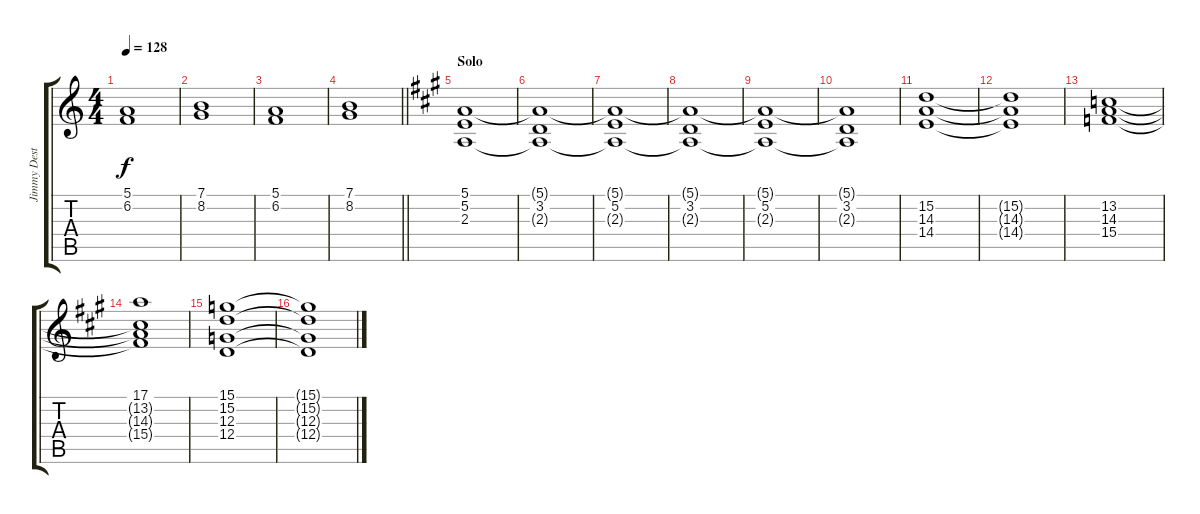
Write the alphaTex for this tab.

\track ("Jimmy Destri" "Jimmy Dest") {instrument fx1rain}
\staff {score tabs}
\tuning (E4 B3 G3 D3 A2 E2) {hide}
\ts (4 4)
\tempo 128
\clef g2
\ks c
(5.1 6.2).1{dy f} |
(7.1 8.2).1 |
(5.1 6.2).1 |
\barLineRight lightlight
(7.1 8.2).1 |
\section ("" "Solo")
\ks a
(5.1 5.2 2.3).1{volume 10 instrument synthstrings2} |
(5.1{t} 3.2 2.3{t}).1 |
(5.1{t} 5.2 2.3{t}).1{volume 13} |
(5.1{t} 3.2 2.3{t}).1 |
(5.1{t} 5.2 2.3{t}).1 |
(5.1{t} 3.2 2.3{t}).1 |
(15.2 14.3 14.4).1 |
(15.2{t} 14.3{t} 14.4{t}).1 |
(13.2 14.3 15.4).1 |
(17.1 13.2{t} 14.3{t} 15.4{t}).1{volume 15} |
(15.1 15.2 12.3 12.4).1 |
(15.1{t} 15.2{t} 12.3{t} 12.4{t}).1
